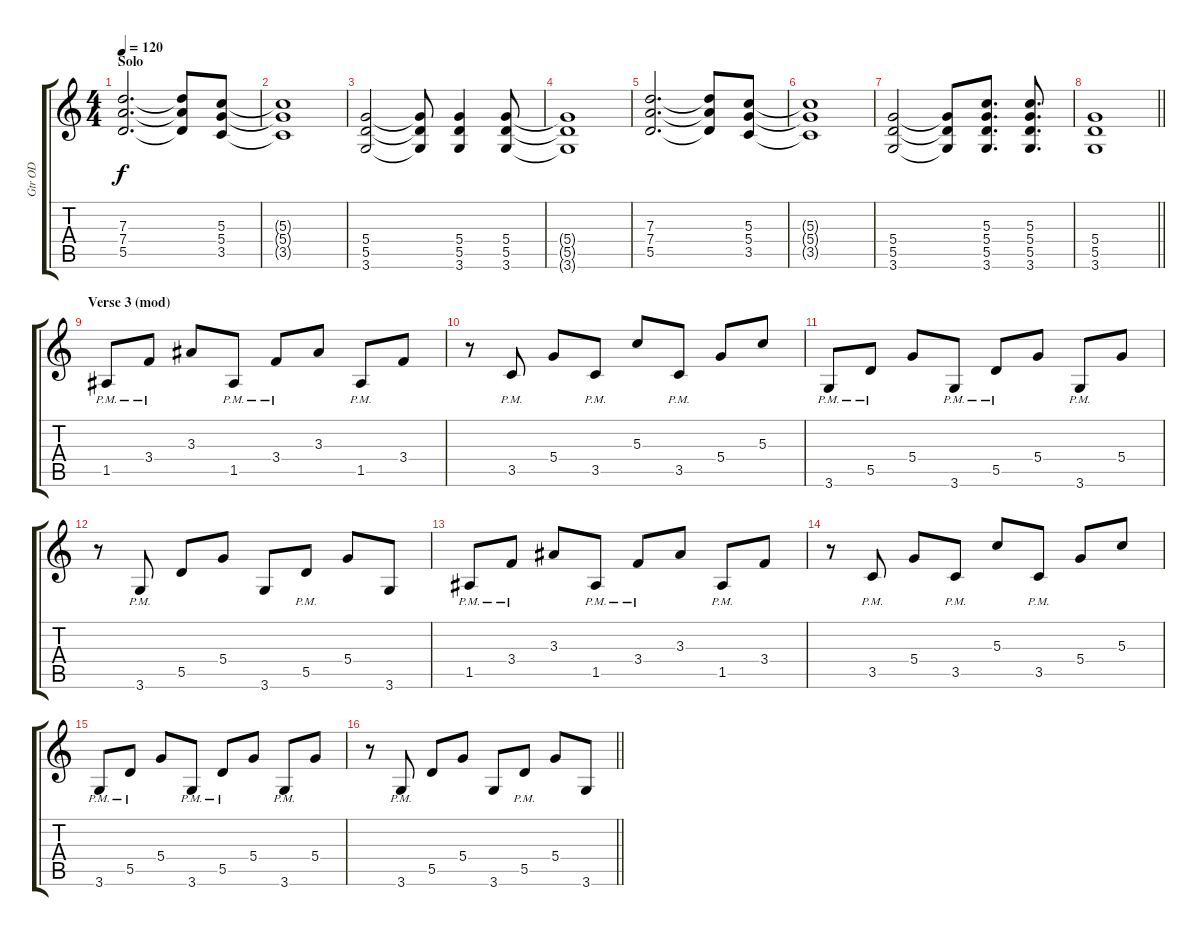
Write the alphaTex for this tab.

\track ("Gtr OD" "Gtr OD") {instrument overdrivenguitar}
\staff {score tabs}
\tuning (E4 B3 G3 D3 A2 E2) {hide}
\ts (4 4)
\section ("" "Solo")
\tempo 120
\clef g2
\ks c
(7.3 7.4 5.5).2{d dy f} (7.3{t} 7.4{t} 5.5{t}).8 (5.3 5.4 3.5).8 |
(5.3{t} 5.4{t} 3.5{t}).1 |
(5.4 5.5 3.6).2 (5.4{t} 5.5{t} 3.6{t}).8 (5.4 5.5 3.6).4 (5.4 5.5 3.6).8 |
(5.4{t} 5.5{t} 3.6{t}).1 |
(7.3 7.4 5.5).2{d} (7.3{t} 7.4{t} 5.5{t}).8 (5.3 5.4 3.5).8 |
(5.3{t} 5.4{t} 3.5{t}).1 |
(5.4 5.5 3.6).2 (5.4{t} 5.5{t} 3.6{t}).8 (5.3 5.4 5.5 3.6).8{d} (5.3 5.4 5.5 3.6).8{d} |
\barLineRight lightlight
(5.4 5.5 3.6).1 |
\section ("" "Verse 3 (mod)")
1.5{pm}.8 3.4{pm}.8 3.3.8 1.5{pm}.8 3.4{pm}.8 3.3.8 1.5{pm}.8 3.4.8 |
r.8 3.5{pm}.8 5.4.8 3.5{pm}.8 5.3.8 3.5{pm}.8 5.4.8 5.3.8 |
3.6{pm}.8 5.5{pm}.8 5.4.8 3.6{pm}.8 5.5{pm}.8 5.4.8 3.6{pm}.8 5.4.8 |
r.8 3.6{pm}.8 5.5.8 5.4.8 3.6.8 5.5{pm}.8 5.4.8 3.6.8 |
1.5{pm}.8 3.4{pm}.8 3.3.8 1.5{pm}.8 3.4{pm}.8 3.3.8 1.5{pm}.8 3.4.8 |
r.8 3.5{pm}.8 5.4.8 3.5{pm}.8 5.3.8 3.5{pm}.8 5.4.8 5.3.8 |
3.6{pm}.8 5.5{pm}.8 5.4.8 3.6{pm}.8 5.5{pm}.8 5.4.8 3.6{pm}.8 5.4.8 |
\barLineRight lightlight
r.8 3.6{pm}.8 5.5.8 5.4.8 3.6.8 5.5{pm}.8 5.4.8 3.6.8
